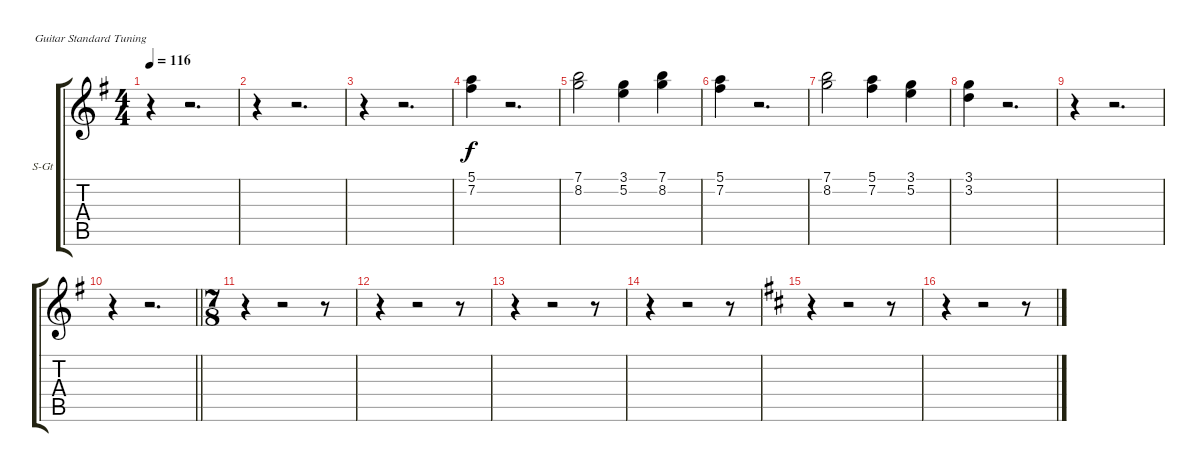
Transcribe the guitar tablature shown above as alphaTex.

\bracketExtendMode groupsimilarinstruments
\firstSystemTrackNameOrientation horizontal
\otherSystemsTrackNameOrientation horizontal
\track ("Фон" "S-Gt") {instrument choiraahs}
\staff {score tabs}
\tuning (E4 B3 G3 D3 A2 E2)
\displaytranspose 12
\ts (4 4)
\tempo 116
\clef g2
\ks eminor
r.4{dy f} r.2{d} |
r.4 r.2{d} |
r.4 r.2{d} |
(5.1 7.2).4 r.2{d} |
(7.1 8.2).2 (3.1 5.2).4 (7.1 8.2).4 |
(5.1 7.2).4 r.2{d} |
(7.1 8.2).2 (5.1 7.2).4 (3.1 5.2).4 |
(3.1 3.2).4 r.2{d} |
r.4 r.2{d} |
\barLineRight lightlight
r.4 r.2{d} |
\ts (7 8)
\beaming (8 3 2 2)
r.4 r.2 r.8 |
r.4 r.2 r.8 |
r.4 r.2 r.8 |
r.4 r.2 r.8 |
\ks bminor
r.4 r.2 r.8 |
r.4 r.2 r.8
